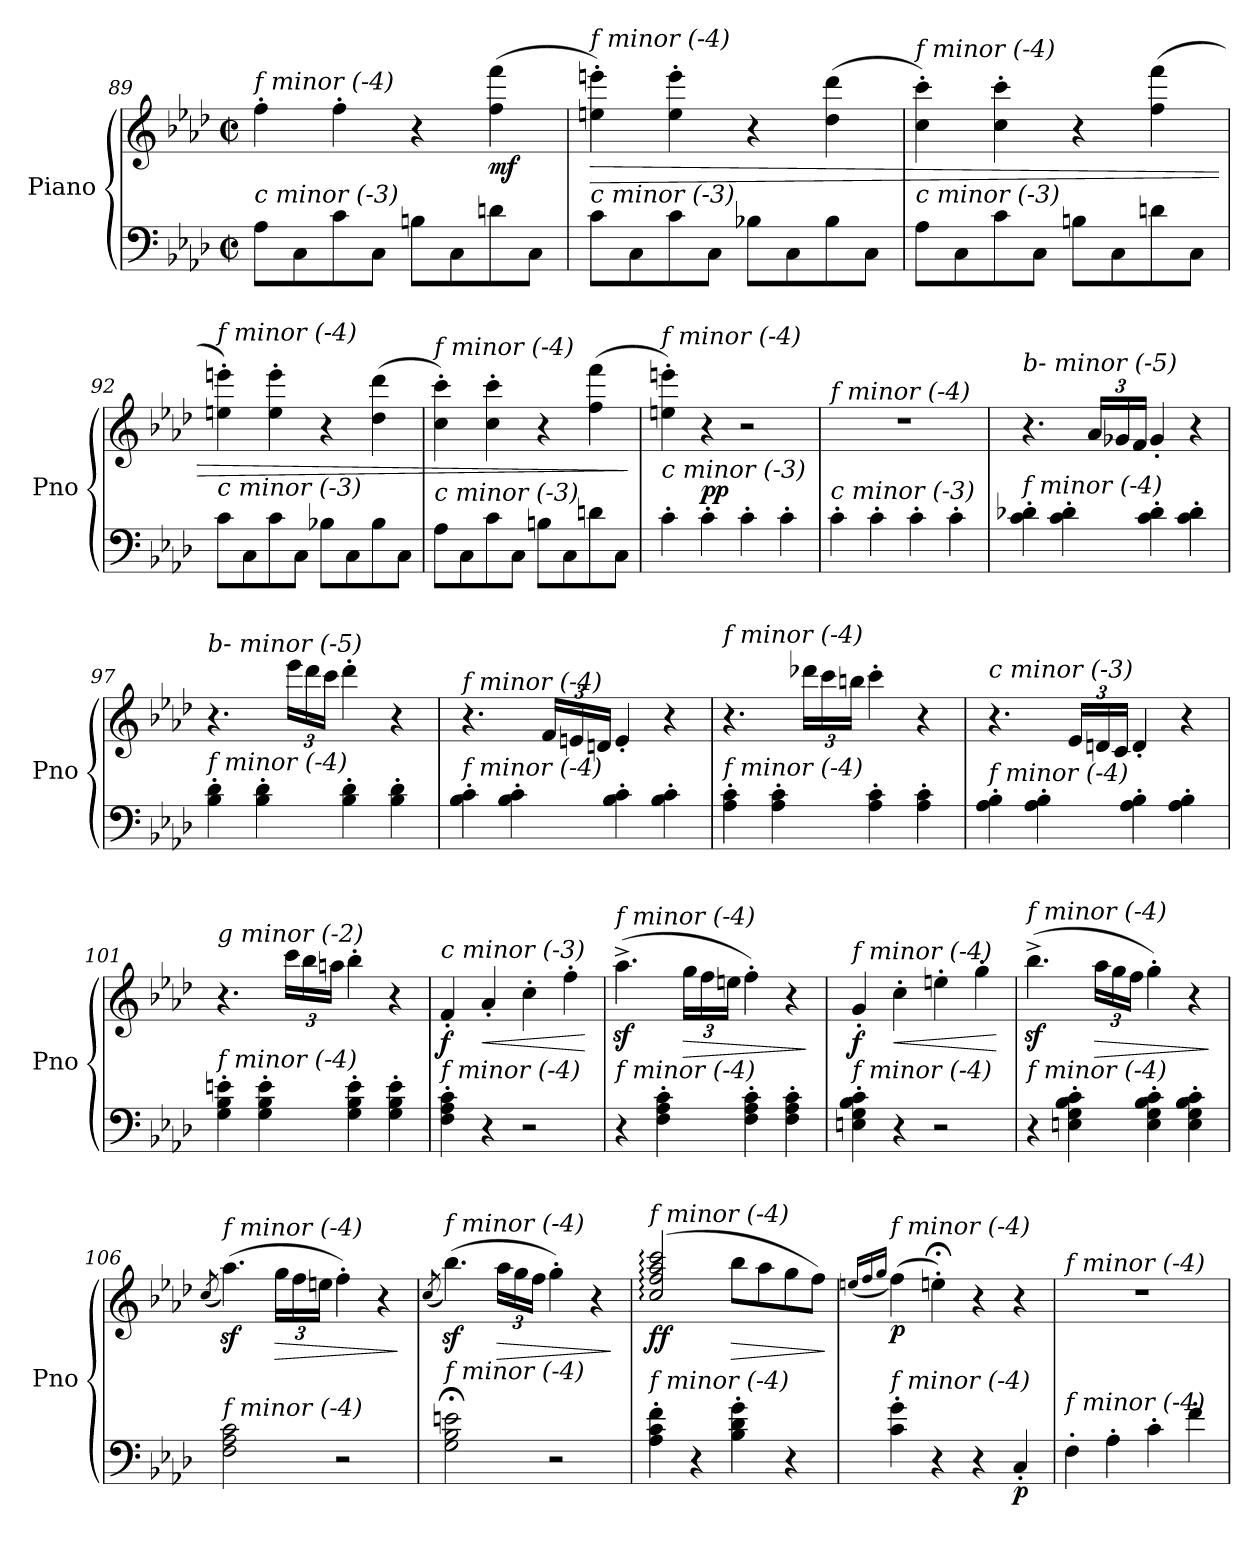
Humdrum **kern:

**kern	**kern	**dynam
*part1	*part1	*part1
*staff2	*staff1	*staff1/2
*I"Piano	*	*
*I'Pno	*	*
*clefF4	*clefG2	*
*k[b-e-a-d-]	*k[b-e-a-d-]	*
*M2/2	*M2/2	*
*met(c|)	*met(c|)	*
=89	=89	=89
!	!LO:TX:i:t=f minor (-4)	!
!LO:TX:i:t=c minor (-3)	!	!
8A-\L	4ff'\	.
8C\	.	.
8c\	4ff'\	.
8C\J	.	.
8Bn\L	4r	.
8C\	.	.
!	!	!LO:DY:b
8dn\	(>4ff\ 4fff\	mf
8C\J	.	.
=90	=90	=90
!	!LO:TX:i:t=f minor (-4)	!
!LO:TX:i:t=c minor (-3)	!	!
!	!	!LO:HP:b
8c\L	4een\' 4eeen\')	>
8C\	.	.
8c\	4ee\' 4eee\'	.
8C\J	.	.
8B-X\L	4r	.
8C\	.	.
8B-\	(>4dd-\ 4ddd-\	.
8C\J	.	.
=91	=91	=91
!	!LO:TX:i:t=f minor (-4)	!
!LO:TX:i:t=c minor (-3)	!	!
8A-\L	4cc\' 4ccc\')	.
8C\	.	.
8c\	4cc\' 4ccc\'	.
8C\J	.	.
8Bn\L	4r	.
8C\	.	.
8dn\	(>4ff\ 4fff\	.
8C\J	.	.
!!LO:PB:g=z
=92	=92	=92
!	!LO:TX:i:t=f minor (-4)	!
!LO:TX:i:t=c minor (-3)	!	!
8c\L	4een\' 4eeen\')	.
8C\	.	.
8c\	4ee\' 4eee\'	.
8C\J	.	.
8B-X\L	4r	.
8C\	.	.
8B-\	(>4dd-\ 4ddd-\	.
8C\J	.	.
=93	=93	=93
!	!LO:TX:i:t=f minor (-4)	!
!LO:TX:i:t=c minor (-3)	!	!
8A-\L	4cc\' 4ccc\')	.
8C\	.	.
8c\	4cc\' 4ccc\'	.
8C\J	.	.
8Bn\L	4r	.
8C\	.	.
8dn\	(>4ff\ 4fff\	.
8C\J	.	.
.	.	]
=94	=94	=94
!	!LO:TX:i:t=f minor (-4)	!
!LO:TX:i:t=c minor (-3)	!	!
4c'\	4een\' 4eeen\')	.
!	!	!LO:DY:a=2
4c'\	4r	pp
4c'\	2r	.
4c'\	.	.
=95	=95	=95
!	!LO:TX:i:t=f minor (-4)	!
!LO:TX:i:t=c minor (-3)	!	!
4c'\	1r	.
4c'\	.	.
4c'\	.	.
4c'\	.	.
=96	=96	=96
!	!LO:TX:i:t=b- minor (-5)	!
!LO:TX:i:t=f minor (-4)	!	!
4c\' 4d-X\'	4.r	.
4c\' 4d-\'	.	.
*	*Xbrackettup	*
.	24a-/LL	.
.	24g-X/	.
.	24f/JJ	.
4c\' 4d-\'	4g-'/	.
4c\' 4d-\'	4r	.
!!LO:LB:g=z
=97	=97	=97
!	!LO:TX:i:t=b- minor (-5)	!
!LO:TX:i:t=f minor (-4)	!	!
4B-\' 4d-\'	4.r	.
4B-\' 4d-\'	.	.
.	24eee-\LL	.
.	24ddd-\	.
.	24ccc\JJ	.
4B-\' 4d-\'	4ddd-'\	.
4B-\' 4d-\'	4r	.
!!LO:LB:g=z
=98	=98	=98
!	!LO:TX:i:t=f minor (-4)	!
!LO:TX:i:t=f minor (-4)	!	!
4B-\' 4c\'	4.r	.
4B-\' 4c\'	.	.
.	24f/LL	.
.	24en/	.
.	24dn/JJ	.
4B-\' 4c\'	4e'/	.
4B-\' 4c\'	4r	.
=99	=99	=99
!	!LO:TX:i:t=f minor (-4)	!
!LO:TX:i:t=f minor (-4)	!	!
4A-\' 4c\'	4.r	.
4A-\' 4c\'	.	.
.	24ddd-X\LL	.
.	24ccc\	.
.	24bbn\JJ	.
4A-\' 4c\'	4ccc'\	.
4A-\' 4c\'	4r	.
=100	=100	=100
!	!LO:TX:i:t=c minor (-3)	!
!LO:TX:i:t=f minor (-4)	!	!
4A-\' 4B-\'	4.r	.
4A-\' 4B-\'	.	.
.	24e-/LL	.
.	24dn/	.
.	24c/JJ	.
4A-\' 4B-\'	4d'/	.
4A-\' 4B-\'	4r	.
=101	=101	=101
!	!LO:TX:i:t=g minor (-2)	!
!LO:TX:i:t=f minor (-4)	!	!
4G\' 4B-\' 4en\'	4.r	.
4G\' 4B-\' 4e\'	.	.
.	24ccc\LL	.
.	24bb-\	.
.	24aan\JJ	.
4G\' 4B-\' 4e\'	4bb-'\	.
4G\' 4B-\' 4e\'	4r	.
=102	=102	=102
!	!LO:TX:i:t=c minor (-3)	!
!LO:TX:i:t=f minor (-4)	!	!
!	!	!LO:DY:b
4F\' 4A-\' 4c\'	4f'/	f
!	!	!LO:HP:b
4r	4a-'/	<
2r	4cc'\	.
.	4ff'\	.
.	.	[
!!LO:LB:g=z
=103	=103	=103
!	!LO:TX:i:t=f minor (-4)	!
!LO:TX:i:t=f minor (-4)	!	!
4r	(>4.aa-z<^\	.
4F\' 4A-\' 4c\'	.	.
!	!	!LO:HP:b
.	24gg\LL	>
.	24ff\	.
.	24een\JJ	.
4F\' 4A-\' 4c\'	4ff'\)	.
4F\' 4A-\' 4c\'	4r	.
.	.	]
!!LO:LB:g=z
=104	=104	=104
!	!LO:TX:i:t=f minor (-4)	!
!LO:TX:i:t=f minor (-4)	!	!
!	!	!LO:DY:b
4En\' 4G\' 4B-\' 4c\'	4g'/	f
!	!	!LO:HP:b
4r	4cc'\	<
2r	4een'\	.
.	4gg'\	.
.	.	[
=105	=105	=105
!	!LO:TX:i:t=f minor (-4)	!
!LO:TX:i:t=f minor (-4)	!	!
4r	(>4.bb-z<^\	.
4En\' 4G\' 4B-\' 4c\'	.	.
!	!	!LO:HP:b
.	24aa-\LL	>
.	24gg\	.
.	24ff\JJ	.
4E\' 4G\' 4B-\' 4c\'	4gg'\)	.
4E\' 4G\' 4B-\' 4c\'	4r	.
.	.	]
=106	=106	=106
.	(<8qcc/	.
!	!LO:TX:i:t=f minor (-4)	!
!LO:TX:i:t=f minor (-4)	!	!
!	!	!LO:DY:b=2
2F\ 2A-\ 2c\	(>4.aa-z<\)	other-dynamics
!	!	!LO:HP:b
.	24gg\LL	>
.	24ff\	.
.	24een\JJ	.
2r	4ff'\)	.
.	4r	.
.	.	]
=107	=107	=107
.	(<8qcc/	.
!	!LO:TX:i:t=f minor (-4)	!
!LO:TX:i:t=f minor (-4)	!	!
2G\; 2B-\; 2en\;	(>4.bb-z<\)	.
!	!	!LO:HP:b
.	24aa-\LL	>
.	24gg\	.
.	24ff\JJ	.
2r	4gg'\)	.
.	4r	.
.	.	]
=108	=108	=108
!	!LO:TX:i:t=f minor (-4)	!
!LO:TX:i:t=f minor (-4)	!	!
!	!	!LO:DY:b
4A-\' 4c\' 4f\'	(>2cc/: 2ff/: 2aa-/: 2ccc/:	ff
4r	.	.
!	!	!LO:HP:b
4B-\' 4d-\' 4g\'	8bb-\L	>
.	8aa-\	.
4r	8gg\	.
.	8ff\J)	.
.	.	]
=109	=109	=109
.	(<16qeen/LL	.
.	16qff/	.
.	16qgg/JJ	.
!	!LO:TX:i:t=f minor (-4)	!
!LO:TX:i:t=f minor (-4)	!	!
!	!	!LO:DY:b
4c\' 4g\'	(>4ff\)	p
4r	4ee;<'\)	.
4r	4r	.
!	!	!LO:DY:b=2
4C'/	4r	p
!!LO:LB:g=z
=110	=110	=110
!	!LO:TX:i:t=f minor (-4)	!
!LO:TX:i:t=f minor (-4)	!	!
4F'\	1r	.
4A-'\	.	.
4c'\	.	.
4f'\	.	.
=	=	=
*-	*-	*-
